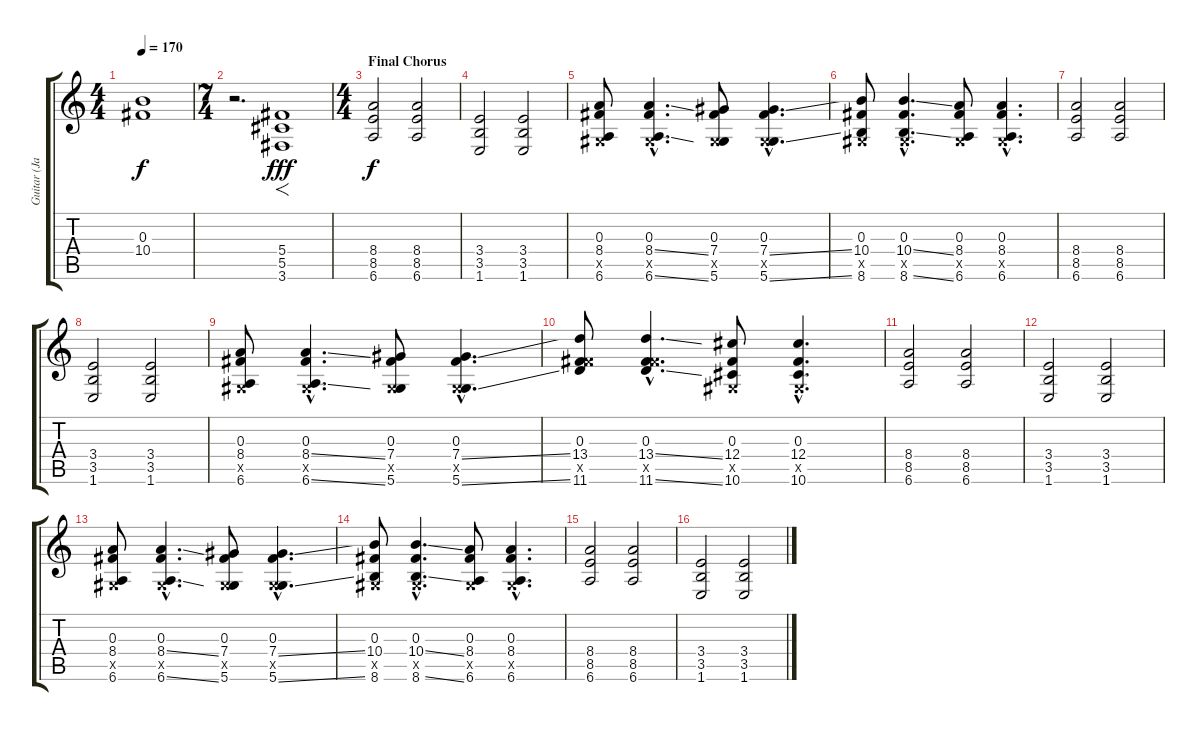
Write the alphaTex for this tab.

\track ("Guitar (Jade)" "Guitar (Ja") {instrument overdrivenguitar}
\staff {score tabs}
\tuning (Eb4 Bb3 Gb3 Db3 Ab2 Eb2) {hide}
\ts (4 4)
\tempo 170
\clef g2
\ks c
(0.3 10.4).1{dy f} |
\ts (7 4)
r.2{d} (5.4 5.5 3.6).1{f dy fff instrument overdrivenguitar} |
\ts (4 4)
\section ("" "Final Chorus")
(8.4 8.5 6.6).2{dy f} (8.4 8.5 6.6).2 |
(3.4 3.5 1.6).2 (3.4 3.5 1.6).2 |
(0.3 8.4 0.5{x} 6.6).8 (0.3{hac} 8.4{ss hac} 0.5{hac x} 6.6{ss hac}).4{d} (0.3 7.4 0.5{x} 5.6).8 (0.3{hac} 7.4{ss hac} 0.5{hac x} 5.6{ss hac}).4{d} |
(0.3 10.4 0.5{x} 8.6).8 (0.3{hac} 10.4{ss hac} 0.5{hac x} 8.6{ss hac}).4{d} (0.3 8.4 0.5{x} 6.6).8 (0.3{hac} 8.4{hac} 0.5{hac x} 6.6{hac}).4{d} |
(8.4 8.5 6.6).2 (8.4 8.5 6.6).2 |
(3.4 3.5 1.6).2 (3.4 3.5 1.6).2 |
(0.3 8.4 0.5{x} 6.6).8 (0.3{hac} 8.4{ss hac} 0.5{hac x} 6.6{ss hac}).4{d} (0.3 7.4 0.5{x} 5.6).8 (0.3{hac} 7.4{ss hac} 0.5{hac x} 5.6{ss hac}).4{d} |
(0.3 13.4 10.5{x} 11.6).8 (0.3{hac} 13.4{ss hac} 10.5{hac x} 11.6{ss hac}).4{d} (0.3 12.4 0.5{x} 10.6).8 (0.3{hac} 12.4{hac} 0.5{hac x} 10.6{hac}).4{d} |
(8.4 8.5 6.6).2 (8.4 8.5 6.6).2 |
(3.4 3.5 1.6).2 (3.4 3.5 1.6).2 |
(0.3 8.4 0.5{x} 6.6).8 (0.3{hac} 8.4{ss hac} 0.5{hac x} 6.6{ss hac}).4{d} (0.3 7.4 0.5{x} 5.6).8 (0.3{hac} 7.4{ss hac} 0.5{hac x} 5.6{ss hac}).4{d} |
(0.3 10.4 0.5{x} 8.6).8 (0.3{hac} 10.4{ss hac} 0.5{hac x} 8.6{ss hac}).4{d} (0.3 8.4 0.5{x} 6.6).8 (0.3{hac} 8.4{hac} 0.5{hac x} 6.6{hac}).4{d} |
(8.4 8.5 6.6).2 (8.4 8.5 6.6).2 |
(3.4 3.5 1.6).2 (3.4 3.5 1.6).2
